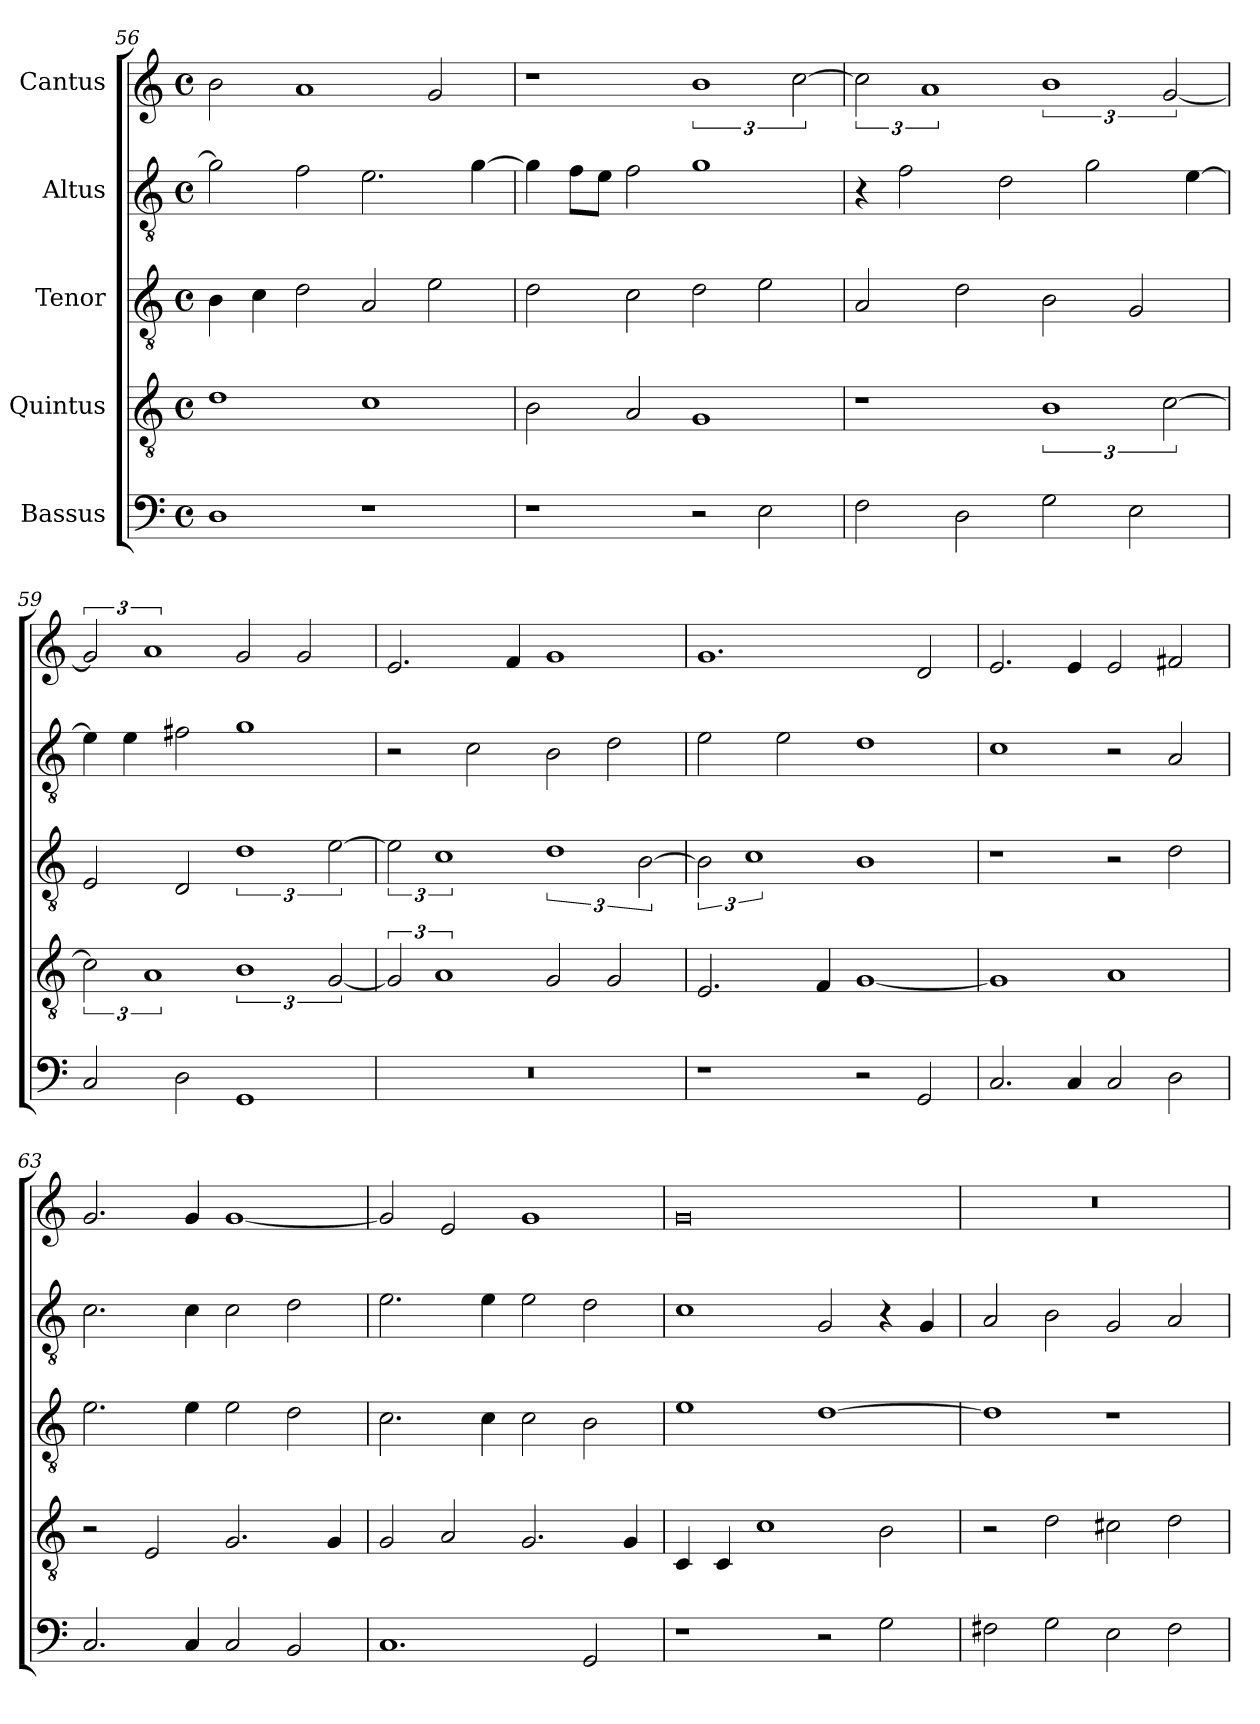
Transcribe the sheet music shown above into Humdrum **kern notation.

**kern	**kern	**kern	**kern	**kern
*part5	*part4	*part3	*part2	*part1
*staff5	*staff4	*staff3	*staff2	*staff1
*I"Bassus	*I"Quintus	*I"Tenor	*I"Altus	*I"Cantus
*clefF4	*clefGv2	*clefGv2	*clefGv2	*clefG2
*k[]	*k[]	*k[]	*k[]	*k[]
*M4/2	*M4/2	*M4/2	*M4/2	*M4/2
*met(c)	*met(c)	*met(c)	*met(c)	*met(c)
=56	=56	=56	=56	=56
1D	1d	4B\	2g\]	2b\
.	.	4c\	.	.
.	.	2d\	2f\	1a
1r	1c	2A/	2.e\	.
.	.	2e\	.	2g/
.	.	.	[4g\	.
=57	=57	=57	=57	=57
1r	2B\	2d\	4g\]	1r
.	.	.	8f\L	.
.	.	.	8e\J	.
.	2A/	2c\	2f\	.
2r	1G	2d\	1g	3%2b
2E\	.	2e\	.	.
.	.	.	.	[3cc\
!!LO:LB:g=z
=58	=58	=58	=58	=58
2F\	1r	2A/	4r	3cc\]
.	.	.	2f\	.
.	.	.	.	3%2a
2D\	.	2d\	.	.
.	.	.	2d\	.
2G\	3%2B	2B\	.	3%2b
.	.	.	2g\	.
2E\	.	2G/	.	.
.	[3c\	.	.	[3g/
.	.	.	[4e\	.
=59	=59	=59	=59	=59
2C/	3c\]	2E/	4e\]	3g/]
.	.	.	4e\	.
.	3%2A	.	.	3%2a
2D\	.	2D/	2f#X\	.
1GG	3%2B	3%2d	1g	2g/
.	.	.	.	2g/
.	[3G/	[3e\	.	.
=60	=60	=60	=60	=60
0r	3G/]	3e\]	2r	2.e/
.	3%2A	3%2c	.	.
.	.	.	2c\	.
.	.	.	.	4f/
.	2G/	3%2d	2B\	1g
.	2G/	.	2d\	.
.	.	[3B\	.	.
=61	=61	=61	=61	=61
1r	2.E/	3B\]	2e\	1.g
.	.	3%2c	.	.
.	.	.	2e\	.
.	4F/	.	.	.
2r	[1G	1B	1d	.
2GG/	.	.	.	2d/
=62	=62	=62	=62	=62
2.C/	1G]	1r	1c	2.e/
4C/	.	.	.	4e/
2C/	1A	2r	2r	2e/
2D\	.	2d\	2A/	2f#X/
!!LO:LB:g=z
=63	=63	=63	=63	=63
2.C/	2r	2.e\	2.c\	2.g/
.	2E/	.	.	.
4C/	.	4e\	4c\	4g/
2C/	2.G/	2e\	2c\	[1g
2BB/	.	2d\	2d\	.
.	4G/	.	.	.
=64	=64	=64	=64	=64
1.C	2G/	2.c\	2.e\	2g/]
.	2A/	.	.	2e/
.	.	4c\	4e\	.
.	2.G/	2c\	2e\	1g
2GG/	.	2B\	2d\	.
.	4G/	.	.	.
=65	=65	=65	=65	=65
1r	4C/	1e	1c	0g
.	4C/	.	.	.
.	1c	.	.	.
2r	.	[1d	2G/	.
2G\	2B\	.	4r	.
.	.	.	4G/	.
=66	=66	=66	=66	=66
2F#X\	2r	1d]	2A/	0r
2G\	2d\	.	2B\	.
2E\	2c#X\	1r	2G/	.
2F#\	2d\	.	2A/	.
=	=	=	=	=
*-	*-	*-	*-	*-
